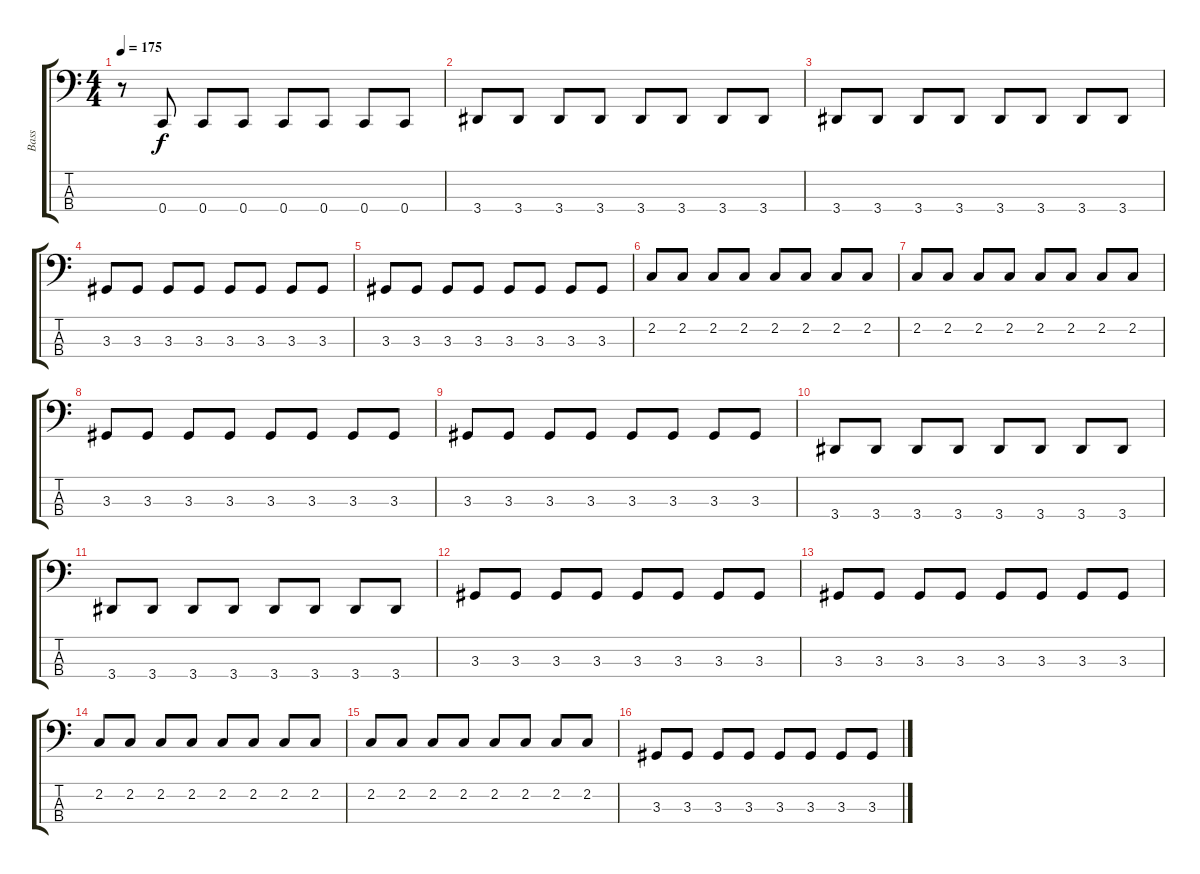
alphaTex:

\track ("Bass" "Bass") {instrument electricbassfinger}
\staff {score tabs}
\tuning (Eb2 Bb1 F1 C1) {hide}
\ts (4 4)
\tempo 175
\clef f4
\ks c
r.8{dy f} 0.4.8 0.4.8 0.4.8 0.4.8 0.4.8 0.4.8 0.4.8 |
3.4.8 3.4.8 3.4.8 3.4.8 3.4.8 3.4.8 3.4.8 3.4.8 |
3.4.8 3.4.8 3.4.8 3.4.8 3.4.8 3.4.8 3.4.8 3.4.8 |
3.3.8 3.3.8 3.3.8 3.3.8 3.3.8 3.3.8 3.3.8 3.3.8 |
3.3.8 3.3.8 3.3.8 3.3.8 3.3.8 3.3.8 3.3.8 3.3.8 |
2.2.8 2.2.8 2.2.8 2.2.8 2.2.8 2.2.8 2.2.8 2.2.8 |
2.2.8 2.2.8 2.2.8 2.2.8 2.2.8 2.2.8 2.2.8 2.2.8 |
3.3.8 3.3.8 3.3.8 3.3.8 3.3.8 3.3.8 3.3.8 3.3.8 |
3.3.8 3.3.8 3.3.8 3.3.8 3.3.8 3.3.8 3.3.8 3.3.8 |
3.4.8 3.4.8 3.4.8 3.4.8 3.4.8 3.4.8 3.4.8 3.4.8 |
3.4.8 3.4.8 3.4.8 3.4.8 3.4.8 3.4.8 3.4.8 3.4.8 |
3.3.8 3.3.8 3.3.8 3.3.8 3.3.8 3.3.8 3.3.8 3.3.8 |
3.3.8 3.3.8 3.3.8 3.3.8 3.3.8 3.3.8 3.3.8 3.3.8 |
2.2.8 2.2.8 2.2.8 2.2.8 2.2.8 2.2.8 2.2.8 2.2.8 |
2.2.8 2.2.8 2.2.8 2.2.8 2.2.8 2.2.8 2.2.8 2.2.8 |
3.3.8 3.3.8 3.3.8 3.3.8 3.3.8 3.3.8 3.3.8 3.3.8
